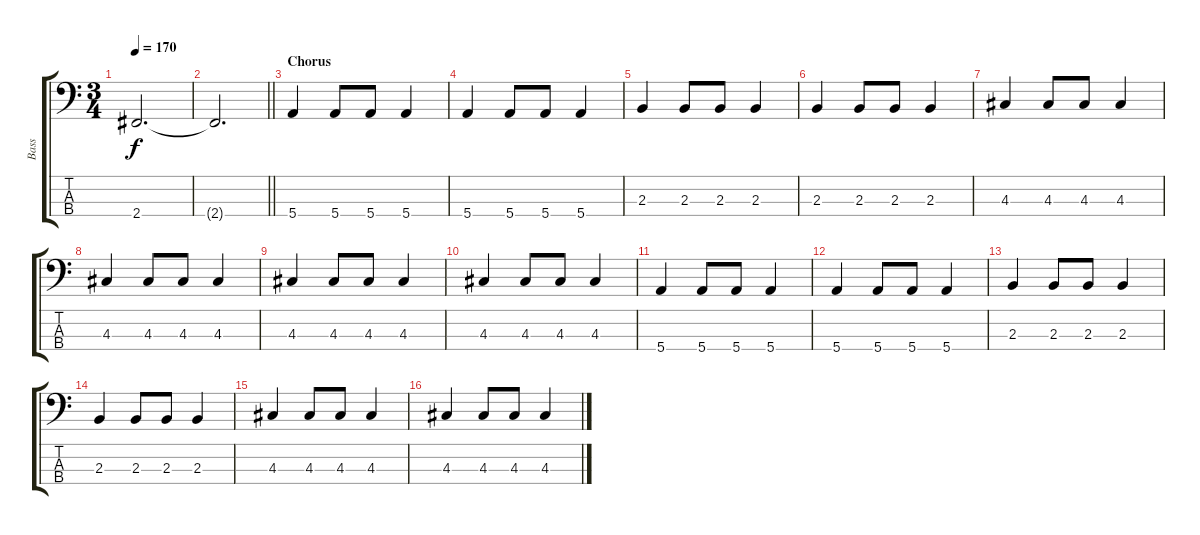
\track ("Bass" "Bass") {instrument electricbassfinger}
\staff {score tabs}
\tuning (G2 D2 A1 E1) {hide}
\ts (3 4)
\tempo 170
\clef f4
\ks c
2.4.2{d dy f} |
\barLineRight lightlight
2.4{t}.2{d} |
\section ("" "Chorus")
5.4.4 5.4.8 5.4.8 5.4.4 |
5.4.4 5.4.8 5.4.8 5.4.4 |
2.3.4 2.3.8 2.3.8 2.3.4 |
2.3.4 2.3.8 2.3.8 2.3.4 |
4.3.4 4.3.8 4.3.8 4.3.4 |
4.3.4 4.3.8 4.3.8 4.3.4 |
4.3.4 4.3.8 4.3.8 4.3.4 |
4.3.4 4.3.8 4.3.8 4.3.4 |
5.4.4 5.4.8 5.4.8 5.4.4 |
5.4.4 5.4.8 5.4.8 5.4.4 |
2.3.4 2.3.8 2.3.8 2.3.4 |
2.3.4 2.3.8 2.3.8 2.3.4 |
4.3.4 4.3.8 4.3.8 4.3.4 |
4.3.4 4.3.8 4.3.8 4.3.4
